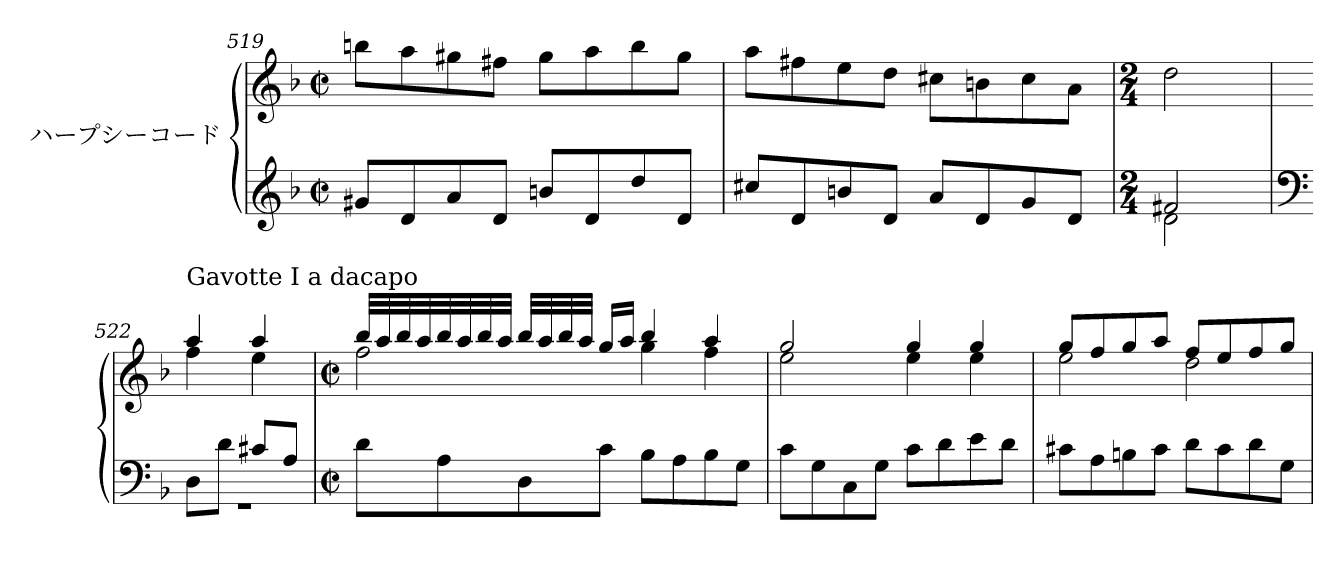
**kern	**kern
*part1	*part1
*staff2	*staff1
*I"ハープシーコード	*
*clefG2	*clefG2
*k[b-]	*k[b-]
*M2/2	*M2/2
*met(c|)	*met(c|)
=519	=519
8g#X/L	8bbn\L
8d/	8aa\
8a/	8gg#X\
8d/J	8ff#X\J
8bn/L	8gg#\L
8d/	8aa\
8dd/	8bb\
8d/J	8gg#\J
=520	=520
8cc#X/L	8aa\L
8d/	8ff#X\
8bn/	8ee\
8d/J	8dd\J
8a/L	8cc#X\L
8d/	8bn\
8g/	8cc#\
8d/J	8a\J
!!LO:LB:g=z
=521	=521
*M2/4	*M2/4
*^	*
2f#X/	2d\	2dd\
!!LO:PB:g=z
=522	=522	=522
*clefF4	*	*
*	*	*^
!	!	!LO:TX:a:t=Gavotte I a dacapo	!
8D\L	2rGG	4aa/	4ff\
8d\J	.	.	.
8c#X/L	.	4aa/	4ee\
8A/J	.	.	.
*v	*v	*	*
=523	=523	=523
*M2/2	*M2/2	*
*met(c|)	*met(c|)	*
8d\L	32bb-/LLL	2ff\
.	32aa/	.
.	32bb-/	.
.	32aa/	.
8A\	32bb-/	.
.	32aa/	.
.	32bb-/	.
.	32aa/JJJ	.
8D\	32bb-/LLL	.
.	32aa/	.
.	32bb-/	.
.	32aa/JJJ	.
8c\J	16gg/LL	.
.	16aa/JJ	.
8B-\L	4bb-/	4gg\
8A\	.	.
8B-\	4aa/	4ff\
8G\J	.	.
=524	=524	=524
8c\L	2gg/	2ee\
8G\	.	.
8C\	.	.
8G\J	.	.
8c\L	4gg/	4ee\
8d\	.	.
8e\	4gg/	4ee\
8d\J	.	.
!!LO:LB:g=z	!!
=525	=525	=525
8c#X\L	8gg/L	2ee\
8A\	8ff/	.
8Bn\	8gg/	.
8c#\J	8aa/J	.
8d\L	8ff/L	2dd\
8c#\	8ee/	.
8d\	8ff/	.
8G\J	8gg/J	.
*	*v	*v
=	=
*-	*-
